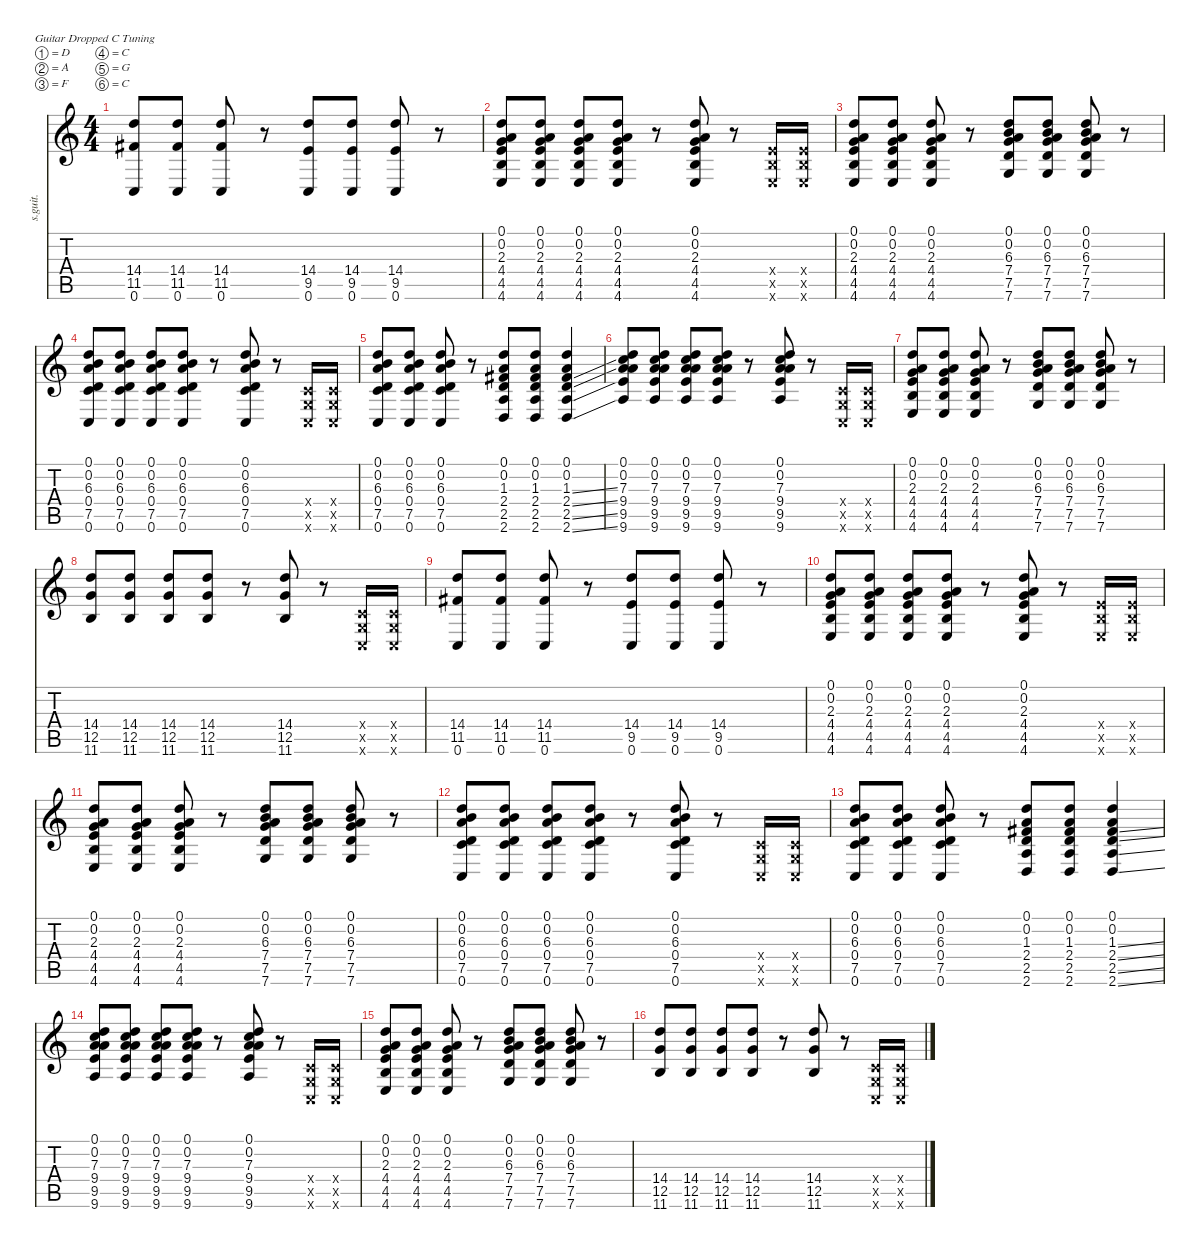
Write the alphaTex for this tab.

\defaultSystemsLayout 4
\hideDynamics
\bracketExtendMode nobrackets
\track ("Guitare 2" "s.guit.") {instrument overdrivenguitar}
\staff {score tabs}
\tuning (D4 A3 F3 C3 G2 C2)
\ts (4 4)
\tempo (170 hide)
\clef g2
\ks c
(14.4 11.5{acc #} 0.6).8{lyrics (0 "") lyrics (1 "") lyrics (2 "") lyrics (3 "") lyrics (4 "") dy f} (14.4 11.5{acc #} 0.6).8{lyrics (0 "") lyrics (1 "") lyrics (2 "") lyrics (3 "") lyrics (4 "")} (14.4 11.5{acc #} 0.6).8{lyrics (0 "") lyrics (1 "") lyrics (2 "") lyrics (3 "") lyrics (4 "")} r.8 (14.4 9.5 0.6).8{lyrics (0 "") lyrics (1 "") lyrics (2 "") lyrics (3 "") lyrics (4 "")} (14.4 9.5 0.6).8{lyrics (0 "") lyrics (1 "") lyrics (2 "") lyrics (3 "") lyrics (4 "")} (14.4 9.5 0.6).8{lyrics (0 "") lyrics (1 "") lyrics (2 "") lyrics (3 "") lyrics (4 "")} r.8 |
(0.1 0.2 2.3 4.4 4.5 4.6).8{lyrics (0 "") lyrics (1 "") lyrics (2 "") lyrics (3 "") lyrics (4 "")} (0.1 0.2 2.3 4.4 4.5 4.6).8{lyrics (0 "") lyrics (1 "") lyrics (2 "") lyrics (3 "") lyrics (4 "")} (0.1 0.2 2.3 4.4 4.5 4.6).8{lyrics (0 "") lyrics (1 "") lyrics (2 "") lyrics (3 "") lyrics (4 "")} (0.1 0.2 2.3 4.4 4.5 4.6).8{lyrics (0 "") lyrics (1 "") lyrics (2 "") lyrics (3 "") lyrics (4 "")} r.8 (0.1 0.2 2.3 4.4 4.5 4.6).8{lyrics (0 "") lyrics (1 "") lyrics (2 "") lyrics (3 "") lyrics (4 "")} r.8 (4.4{x} 4.5{x} 4.6{x}).16{lyrics (0 "") lyrics (1 "") lyrics (2 "") lyrics (3 "") lyrics (4 "")} (4.4{x} 4.5{x} 4.6{x}).16{lyrics (0 "") lyrics (1 "") lyrics (2 "") lyrics (3 "") lyrics (4 "")} |
(0.1 0.2 2.3 4.4 4.5 4.6).8{lyrics (0 "") lyrics (1 "") lyrics (2 "") lyrics (3 "") lyrics (4 "")} (0.1 0.2 2.3 4.4 4.5 4.6).8{lyrics (0 "") lyrics (1 "") lyrics (2 "") lyrics (3 "") lyrics (4 "")} (0.1 0.2 2.3 4.4 4.5 4.6).8{lyrics (0 "") lyrics (1 "") lyrics (2 "") lyrics (3 "") lyrics (4 "")} r.8 (0.1 0.2 6.3 7.4 7.5 7.6).8{lyrics (0 "") lyrics (1 "") lyrics (2 "") lyrics (3 "") lyrics (4 "")} (0.1 0.2 6.3 7.4 7.5 7.6).8{lyrics (0 "") lyrics (1 "") lyrics (2 "") lyrics (3 "") lyrics (4 "")} (0.1 0.2 6.3 7.4 7.5 7.6).8{lyrics (0 "") lyrics (1 "") lyrics (2 "") lyrics (3 "") lyrics (4 "")} r.8 |
(0.1 0.2 6.3 0.4 7.5 0.6).8{lyrics (0 "") lyrics (1 "") lyrics (2 "") lyrics (3 "") lyrics (4 "")} (0.1 0.2 6.3 0.4 7.5 0.6).8{lyrics (0 "") lyrics (1 "") lyrics (2 "") lyrics (3 "") lyrics (4 "")} (0.1 0.2 6.3 0.4 7.5 0.6).8{lyrics (0 "") lyrics (1 "") lyrics (2 "") lyrics (3 "") lyrics (4 "")} (0.1 0.2 6.3 0.4 7.5 0.6).8{lyrics (0 "") lyrics (1 "") lyrics (2 "") lyrics (3 "") lyrics (4 "")} r.8 (0.1 0.2 6.3 0.4 7.5 0.6).8{lyrics (0 "") lyrics (1 "") lyrics (2 "") lyrics (3 "") lyrics (4 "")} r.8 (0.4{x} 0.5{x} 0.6{x}).16{lyrics (0 "") lyrics (1 "") lyrics (2 "") lyrics (3 "") lyrics (4 "")} (0.4{x} 0.5{x} 0.6{x}).16{lyrics (0 "") lyrics (1 "") lyrics (2 "") lyrics (3 "") lyrics (4 "")} |
(0.1 0.2 6.3 0.4 7.5 0.6).8{lyrics (0 "") lyrics (1 "") lyrics (2 "") lyrics (3 "") lyrics (4 "")} (0.1 0.2 6.3 0.4 7.5 0.6).8{lyrics (0 "") lyrics (1 "") lyrics (2 "") lyrics (3 "") lyrics (4 "")} (0.1 0.2 6.3 0.4 7.5 0.6).8{lyrics (0 "") lyrics (1 "") lyrics (2 "") lyrics (3 "") lyrics (4 "")} r.8 (0.1 0.2 1.3{acc #} 2.4 2.5 2.6).8{lyrics (0 "") lyrics (1 "") lyrics (2 "") lyrics (3 "") lyrics (4 "")} (0.1 0.2 1.3{acc #} 2.4 2.5 2.6).8{lyrics (0 "") lyrics (1 "") lyrics (2 "") lyrics (3 "") lyrics (4 "")} (0.1 0.2 1.3{ss acc #} 2.4{ss} 2.5{ss} 2.6{ss}).4{lyrics (0 "") lyrics (1 "") lyrics (2 "") lyrics (3 "") lyrics (4 "")} |
(0.1 0.2 7.3 9.4 9.5 9.6).8{lyrics (0 "") lyrics (1 "") lyrics (2 "") lyrics (3 "") lyrics (4 "")} (0.1 0.2 7.3 9.4 9.5 9.6).8{lyrics (0 "") lyrics (1 "") lyrics (2 "") lyrics (3 "") lyrics (4 "")} (0.1 0.2 7.3 9.4 9.5 9.6).8{lyrics (0 "") lyrics (1 "") lyrics (2 "") lyrics (3 "") lyrics (4 "")} (0.1 0.2 7.3 9.4 9.5 9.6).8{lyrics (0 "") lyrics (1 "") lyrics (2 "") lyrics (3 "") lyrics (4 "")} r.8 (0.1 0.2 7.3 9.4 9.5 9.6).8{lyrics (0 "") lyrics (1 "") lyrics (2 "") lyrics (3 "") lyrics (4 "")} r.8 (0.4{x} 0.5{x} 0.6{x}).16{lyrics (0 "") lyrics (1 "") lyrics (2 "") lyrics (3 "") lyrics (4 "")} (0.4{x} 0.5{x} 0.6{x}).16{lyrics (0 "") lyrics (1 "") lyrics (2 "") lyrics (3 "") lyrics (4 "")} |
(0.1 0.2 2.3 4.4 4.5 4.6).8{lyrics (0 "") lyrics (1 "") lyrics (2 "") lyrics (3 "") lyrics (4 "")} (0.1 0.2 2.3 4.4 4.5 4.6).8{lyrics (0 "") lyrics (1 "") lyrics (2 "") lyrics (3 "") lyrics (4 "")} (0.1 0.2 2.3 4.4 4.5 4.6).8{lyrics (0 "") lyrics (1 "") lyrics (2 "") lyrics (3 "") lyrics (4 "")} r.8 (0.1 0.2 6.3 7.4 7.5 7.6).8{lyrics (0 "") lyrics (1 "") lyrics (2 "") lyrics (3 "") lyrics (4 "")} (0.1 0.2 6.3 7.4 7.5 7.6).8{lyrics (0 "") lyrics (1 "") lyrics (2 "") lyrics (3 "") lyrics (4 "")} (0.1 0.2 6.3 7.4 7.5 7.6).8{lyrics (0 "") lyrics (1 "") lyrics (2 "") lyrics (3 "") lyrics (4 "")} r.8 |
(14.4 12.5 11.6).8{lyrics (0 "") lyrics (1 "") lyrics (2 "") lyrics (3 "") lyrics (4 "")} (14.4 12.5 11.6).8{lyrics (0 "") lyrics (1 "") lyrics (2 "") lyrics (3 "") lyrics (4 "")} (14.4 12.5 11.6).8{lyrics (0 "") lyrics (1 "") lyrics (2 "") lyrics (3 "") lyrics (4 "")} (14.4 12.5 11.6).8{lyrics (0 "") lyrics (1 "") lyrics (2 "") lyrics (3 "") lyrics (4 "")} r.8 (14.4 12.5 11.6).8{lyrics (0 "") lyrics (1 "") lyrics (2 "") lyrics (3 "") lyrics (4 "")} r.8 (0.4{x} 0.5{x} 0.6{x}).16{lyrics (0 "") lyrics (1 "") lyrics (2 "") lyrics (3 "") lyrics (4 "")} (0.4{x} 0.5{x} 0.6{x}).16{lyrics (0 "") lyrics (1 "") lyrics (2 "") lyrics (3 "") lyrics (4 "")} |
(14.4 11.5{acc #} 0.6).8{lyrics (0 "") lyrics (1 "") lyrics (2 "") lyrics (3 "") lyrics (4 "")} (14.4 11.5{acc #} 0.6).8{lyrics (0 "") lyrics (1 "") lyrics (2 "") lyrics (3 "") lyrics (4 "")} (14.4 11.5{acc #} 0.6).8{lyrics (0 "") lyrics (1 "") lyrics (2 "") lyrics (3 "") lyrics (4 "")} r.8 (14.4 9.5 0.6).8{lyrics (0 "") lyrics (1 "") lyrics (2 "") lyrics (3 "") lyrics (4 "")} (14.4 9.5 0.6).8{lyrics (0 "") lyrics (1 "") lyrics (2 "") lyrics (3 "") lyrics (4 "")} (14.4 9.5 0.6).8{lyrics (0 "") lyrics (1 "") lyrics (2 "") lyrics (3 "") lyrics (4 "")} r.8 |
(0.1 0.2 2.3 4.4 4.5 4.6).8{lyrics (0 "") lyrics (1 "") lyrics (2 "") lyrics (3 "") lyrics (4 "")} (0.1 0.2 2.3 4.4 4.5 4.6).8{lyrics (0 "") lyrics (1 "") lyrics (2 "") lyrics (3 "") lyrics (4 "")} (0.1 0.2 2.3 4.4 4.5 4.6).8{lyrics (0 "") lyrics (1 "") lyrics (2 "") lyrics (3 "") lyrics (4 "")} (0.1 0.2 2.3 4.4 4.5 4.6).8{lyrics (0 "") lyrics (1 "") lyrics (2 "") lyrics (3 "") lyrics (4 "")} r.8 (0.1 0.2 2.3 4.4 4.5 4.6).8{lyrics (0 "") lyrics (1 "") lyrics (2 "") lyrics (3 "") lyrics (4 "")} r.8 (4.4{x} 4.5{x} 4.6{x}).16{lyrics (0 "") lyrics (1 "") lyrics (2 "") lyrics (3 "") lyrics (4 "")} (4.4{x} 4.5{x} 4.6{x}).16{lyrics (0 "") lyrics (1 "") lyrics (2 "") lyrics (3 "") lyrics (4 "")} |
(0.1 0.2 2.3 4.4 4.5 4.6).8{lyrics (0 "") lyrics (1 "") lyrics (2 "") lyrics (3 "") lyrics (4 "")} (0.1 0.2 2.3 4.4 4.5 4.6).8{lyrics (0 "") lyrics (1 "") lyrics (2 "") lyrics (3 "") lyrics (4 "")} (0.1 0.2 2.3 4.4 4.5 4.6).8{lyrics (0 "") lyrics (1 "") lyrics (2 "") lyrics (3 "") lyrics (4 "")} r.8 (0.1 0.2 6.3 7.4 7.5 7.6).8{lyrics (0 "") lyrics (1 "") lyrics (2 "") lyrics (3 "") lyrics (4 "")} (0.1 0.2 6.3 7.4 7.5 7.6).8{lyrics (0 "") lyrics (1 "") lyrics (2 "") lyrics (3 "") lyrics (4 "")} (0.1 0.2 6.3 7.4 7.5 7.6).8{lyrics (0 "") lyrics (1 "") lyrics (2 "") lyrics (3 "") lyrics (4 "")} r.8 |
(0.1 0.2 6.3 0.4 7.5 0.6).8{lyrics (0 "") lyrics (1 "") lyrics (2 "") lyrics (3 "") lyrics (4 "")} (0.1 0.2 6.3 0.4 7.5 0.6).8{lyrics (0 "") lyrics (1 "") lyrics (2 "") lyrics (3 "") lyrics (4 "")} (0.1 0.2 6.3 0.4 7.5 0.6).8{lyrics (0 "") lyrics (1 "") lyrics (2 "") lyrics (3 "") lyrics (4 "")} (0.1 0.2 6.3 0.4 7.5 0.6).8{lyrics (0 "") lyrics (1 "") lyrics (2 "") lyrics (3 "") lyrics (4 "")} r.8 (0.1 0.2 6.3 0.4 7.5 0.6).8{lyrics (0 "") lyrics (1 "") lyrics (2 "") lyrics (3 "") lyrics (4 "")} r.8 (0.4{x} 0.5{x} 0.6{x}).16{lyrics (0 "") lyrics (1 "") lyrics (2 "") lyrics (3 "") lyrics (4 "")} (0.4{x} 0.5{x} 0.6{x}).16{lyrics (0 "") lyrics (1 "") lyrics (2 "") lyrics (3 "") lyrics (4 "")} |
(0.1 0.2 6.3 0.4 7.5 0.6).8{lyrics (0 "") lyrics (1 "") lyrics (2 "") lyrics (3 "") lyrics (4 "")} (0.1 0.2 6.3 0.4 7.5 0.6).8{lyrics (0 "") lyrics (1 "") lyrics (2 "") lyrics (3 "") lyrics (4 "")} (0.1 0.2 6.3 0.4 7.5 0.6).8{lyrics (0 "") lyrics (1 "") lyrics (2 "") lyrics (3 "") lyrics (4 "")} r.8 (0.1 0.2 1.3{acc #} 2.4 2.5 2.6).8{lyrics (0 "") lyrics (1 "") lyrics (2 "") lyrics (3 "") lyrics (4 "")} (0.1 0.2 1.3{acc #} 2.4 2.5 2.6).8{lyrics (0 "") lyrics (1 "") lyrics (2 "") lyrics (3 "") lyrics (4 "")} (0.1 0.2 1.3{ss acc #} 2.4{ss} 2.5{ss} 2.6{ss}).4{lyrics (0 "") lyrics (1 "") lyrics (2 "") lyrics (3 "") lyrics (4 "")} |
(0.1 0.2 7.3 9.4 9.5 9.6).8{lyrics (0 "") lyrics (1 "") lyrics (2 "") lyrics (3 "") lyrics (4 "")} (0.1 0.2 7.3 9.4 9.5 9.6).8{lyrics (0 "") lyrics (1 "") lyrics (2 "") lyrics (3 "") lyrics (4 "")} (0.1 0.2 7.3 9.4 9.5 9.6).8{lyrics (0 "") lyrics (1 "") lyrics (2 "") lyrics (3 "") lyrics (4 "")} (0.1 0.2 7.3 9.4 9.5 9.6).8{lyrics (0 "") lyrics (1 "") lyrics (2 "") lyrics (3 "") lyrics (4 "")} r.8 (0.1 0.2 7.3 9.4 9.5 9.6).8{lyrics (0 "") lyrics (1 "") lyrics (2 "") lyrics (3 "") lyrics (4 "")} r.8 (0.4{x} 0.5{x} 0.6{x}).16{lyrics (0 "") lyrics (1 "") lyrics (2 "") lyrics (3 "") lyrics (4 "")} (0.4{x} 0.5{x} 0.6{x}).16{lyrics (0 "") lyrics (1 "") lyrics (2 "") lyrics (3 "") lyrics (4 "")} |
(0.1 0.2 2.3 4.4 4.5 4.6).8{lyrics (0 "") lyrics (1 "") lyrics (2 "") lyrics (3 "") lyrics (4 "")} (0.1 0.2 2.3 4.4 4.5 4.6).8{lyrics (0 "") lyrics (1 "") lyrics (2 "") lyrics (3 "") lyrics (4 "")} (0.1 0.2 2.3 4.4 4.5 4.6).8{lyrics (0 "") lyrics (1 "") lyrics (2 "") lyrics (3 "") lyrics (4 "")} r.8 (0.1 0.2 6.3 7.4 7.5 7.6).8{lyrics (0 "") lyrics (1 "") lyrics (2 "") lyrics (3 "") lyrics (4 "")} (0.1 0.2 6.3 7.4 7.5 7.6).8{lyrics (0 "") lyrics (1 "") lyrics (2 "") lyrics (3 "") lyrics (4 "")} (0.1 0.2 6.3 7.4 7.5 7.6).8{lyrics (0 "") lyrics (1 "") lyrics (2 "") lyrics (3 "") lyrics (4 "")} r.8 |
(14.4 12.5 11.6).8{lyrics (0 "") lyrics (1 "") lyrics (2 "") lyrics (3 "") lyrics (4 "")} (14.4 12.5 11.6).8{lyrics (0 "") lyrics (1 "") lyrics (2 "") lyrics (3 "") lyrics (4 "")} (14.4 12.5 11.6).8{lyrics (0 "") lyrics (1 "") lyrics (2 "") lyrics (3 "") lyrics (4 "")} (14.4 12.5 11.6).8{lyrics (0 "") lyrics (1 "") lyrics (2 "") lyrics (3 "") lyrics (4 "")} r.8 (14.4 12.5 11.6).8{lyrics (0 "") lyrics (1 "") lyrics (2 "") lyrics (3 "") lyrics (4 "")} r.8 (0.4{x} 0.5{x} 0.6{x}).16{lyrics (0 "") lyrics (1 "") lyrics (2 "") lyrics (3 "") lyrics (4 "")} (0.4{x} 0.5{x} 0.6{x}).16{lyrics (0 "") lyrics (1 "") lyrics (2 "") lyrics (3 "") lyrics (4 "")}
